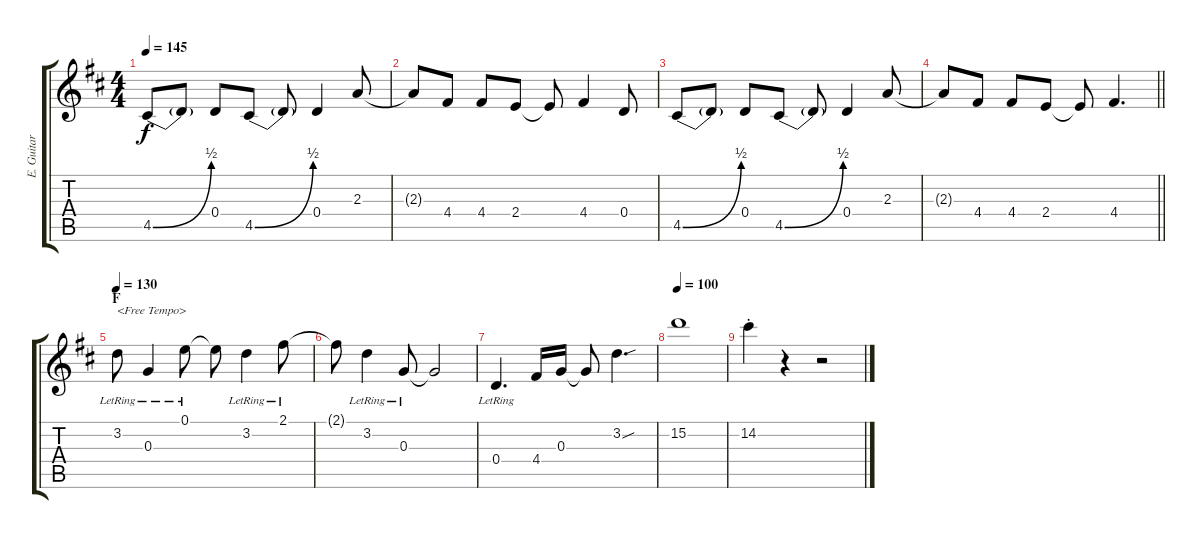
\track ("E. Guitar II" "E. Guitar ") {instrument overdrivenguitar}
\staff {score tabs}
\tuning (E4 B3 G3 D3 A2 E2) {hide}
\ts (4 4)
\tempo 145
\clef g2
\ks d
4.5{be (bend 0 0 60 2)}.8{dy f} 4.5{t}.8 0.4.8 4.5{be (bend 0 0 60 2)}.8 4.5{t}.8 0.4.4 2.3.8 |
2.3{t}.8 4.4.8 4.4.8 2.4.8 2.4{t}.8 4.4.4 0.4.8 |
4.5{be (bend 0 0 60 2)}.8 4.5{t}.8 0.4.8 4.5{be (bend 0 0 60 2)}.8 4.5{t}.8 0.4.4 2.3.8 |
\barLineRight lightlight
2.3{t}.8 4.4.8 4.4.8 2.4.8 2.4{t}.8 4.4.4{d} |
\section ("" "F")
\tempo 130
3.2{lr}.8{txt "<Free Tempo>"} 0.3{lr}.4 0.1{lr}.8 0.1{t}.8 3.2{lr}.4 2.1{lr}.8 |
2.1{t}.8 3.2{lr}.4 0.3{lr}.8 0.3{t}.2 |
0.4{lr}.4{d} 4.4.16 0.3.16 0.3{t}.8 3.2{sou}.4{d} |
\tempo 100
15.2.1 |
14.2{st}.4 r.4 r.2
